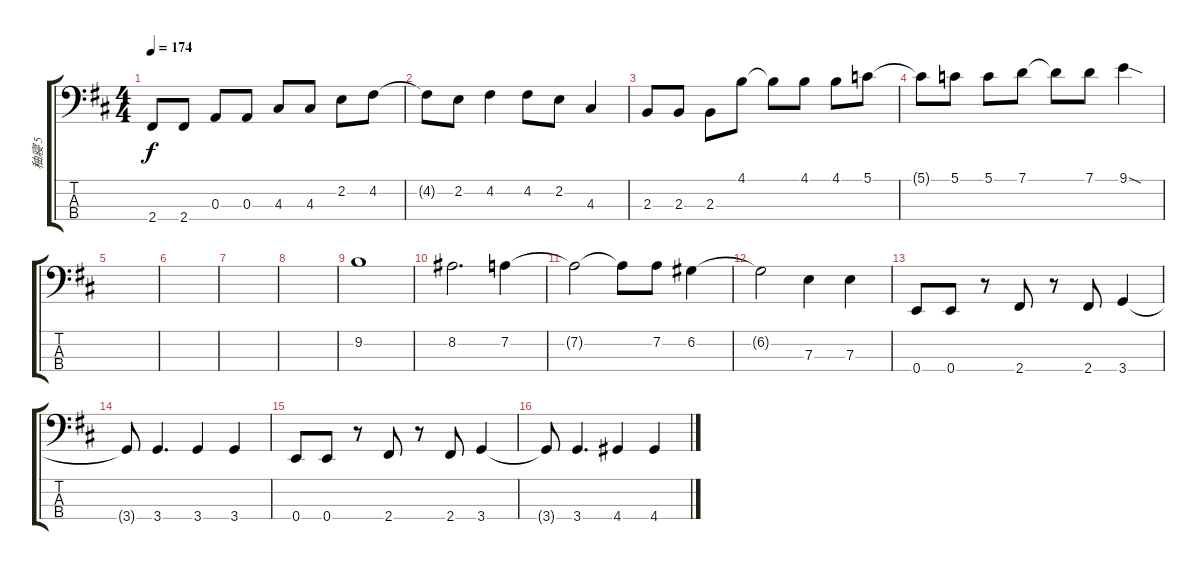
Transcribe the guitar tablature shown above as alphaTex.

\track ("秞寢 5" "秞寢 5") {instrument electricbassfinger}
\staff {score tabs}
\tuning (G2 D2 A1 E1) {hide}
\ts (4 4)
\tempo 174
\clef f4
\ks d
2.4.8{dy f} 2.4.8 0.3.8 0.3.8 4.3.8 4.3.8 2.2.8 4.2.8 |
4.2{t}.8 2.2.8 4.2.4 4.2.8 2.2.8 4.3.4 |
2.3.8 2.3.8 2.3.8 4.1.8 4.1{t}.8 4.1.8 4.1.8 5.1.8 |
5.1{t}.8 5.1.8 5.1.8 7.1.8 7.1{t}.8 7.1.8 9.1{sod}.4 |
|
|
|
|
9.2.1 |
8.2.2{d} 7.2.4 |
7.2{t}.2 7.2{t}.8 7.2.8 6.2.4 |
6.2{t}.2 7.3.4 7.3.4 |
0.4.8 0.4.8 r.8 2.4.8 r.8 2.4.8 3.4.4 |
3.4{t}.8 3.4.4{d} 3.4.4 3.4.4 |
0.4.8 0.4.8 r.8 2.4.8 r.8 2.4.8 3.4.4 |
3.4{t}.8 3.4.4{d} 4.4.4 4.4.4
